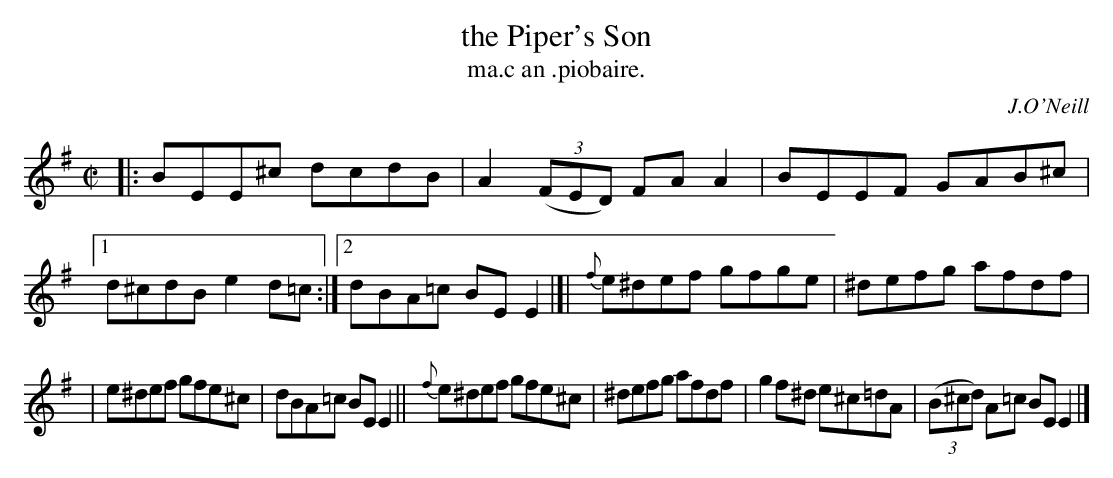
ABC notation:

X:1
T: the Piper's Son
T: ma.c an .piobaire.
O: J.O'Neill
M: C|
L: 1/8
K: Em
|: BEE^c dcdB | A2 ((3FED) FA A2 | BEEF GAB^c |1 d^cdB e2 d=c :|2 dBA=c BE E2 |]| {f}e^def gfge | ^defg afdf |
| e^def gfe^c | dBA=c BE E2 || {f}e^def gfe^c | ^defg afdf | g2 f^d e^c=dA | ((3B^cd) A=c BE E2 |]
